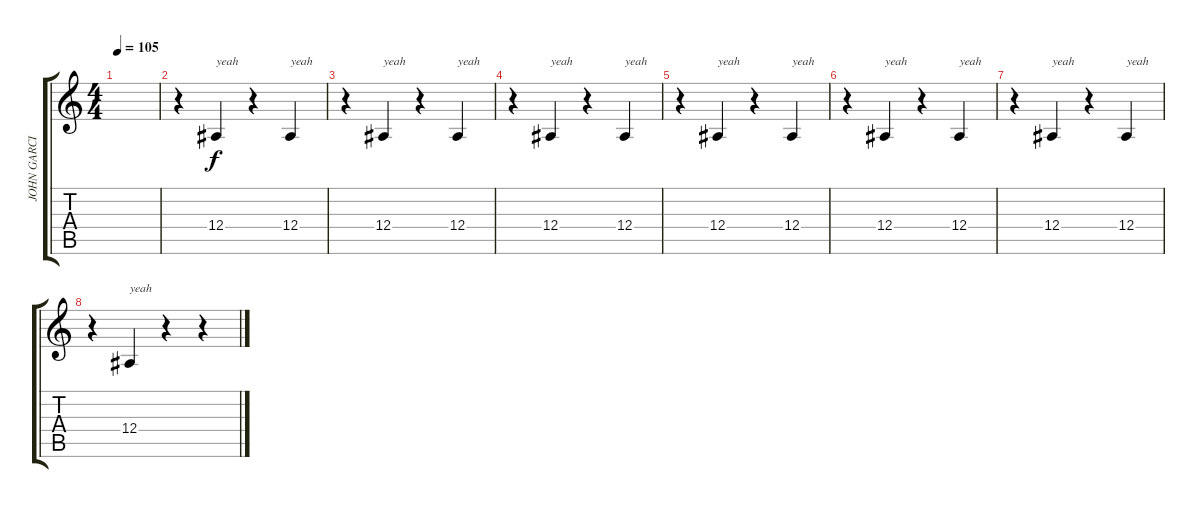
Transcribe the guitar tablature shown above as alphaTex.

\track ("JOHN GARCIA - BACKING VOCALS" "JOHN GARCI") {instrument pad4choir}
\staff {score tabs}
\tuning (C4 G3 Eb3 Bb2 F2 C2) {hide}
\ts (4 4)
\tempo 105
\clef g2
\ks c
|
r.4 12.4.4{txt "yeah"} r.4 12.4.4{txt "yeah"} |
r.4 12.4.4{txt "yeah"} r.4 12.4.4{txt "yeah"} |
r.4 12.4.4{txt "yeah"} r.4 12.4.4{txt "yeah"} |
r.4 12.4.4{txt "yeah"} r.4 12.4.4{txt "yeah"} |
r.4 12.4.4{txt "yeah"} r.4 12.4.4{txt "yeah"} |
r.4 12.4.4{txt "yeah"} r.4 12.4.4{txt "yeah"} |
r.4 12.4.4{txt "yeah"} r.4 r.4
